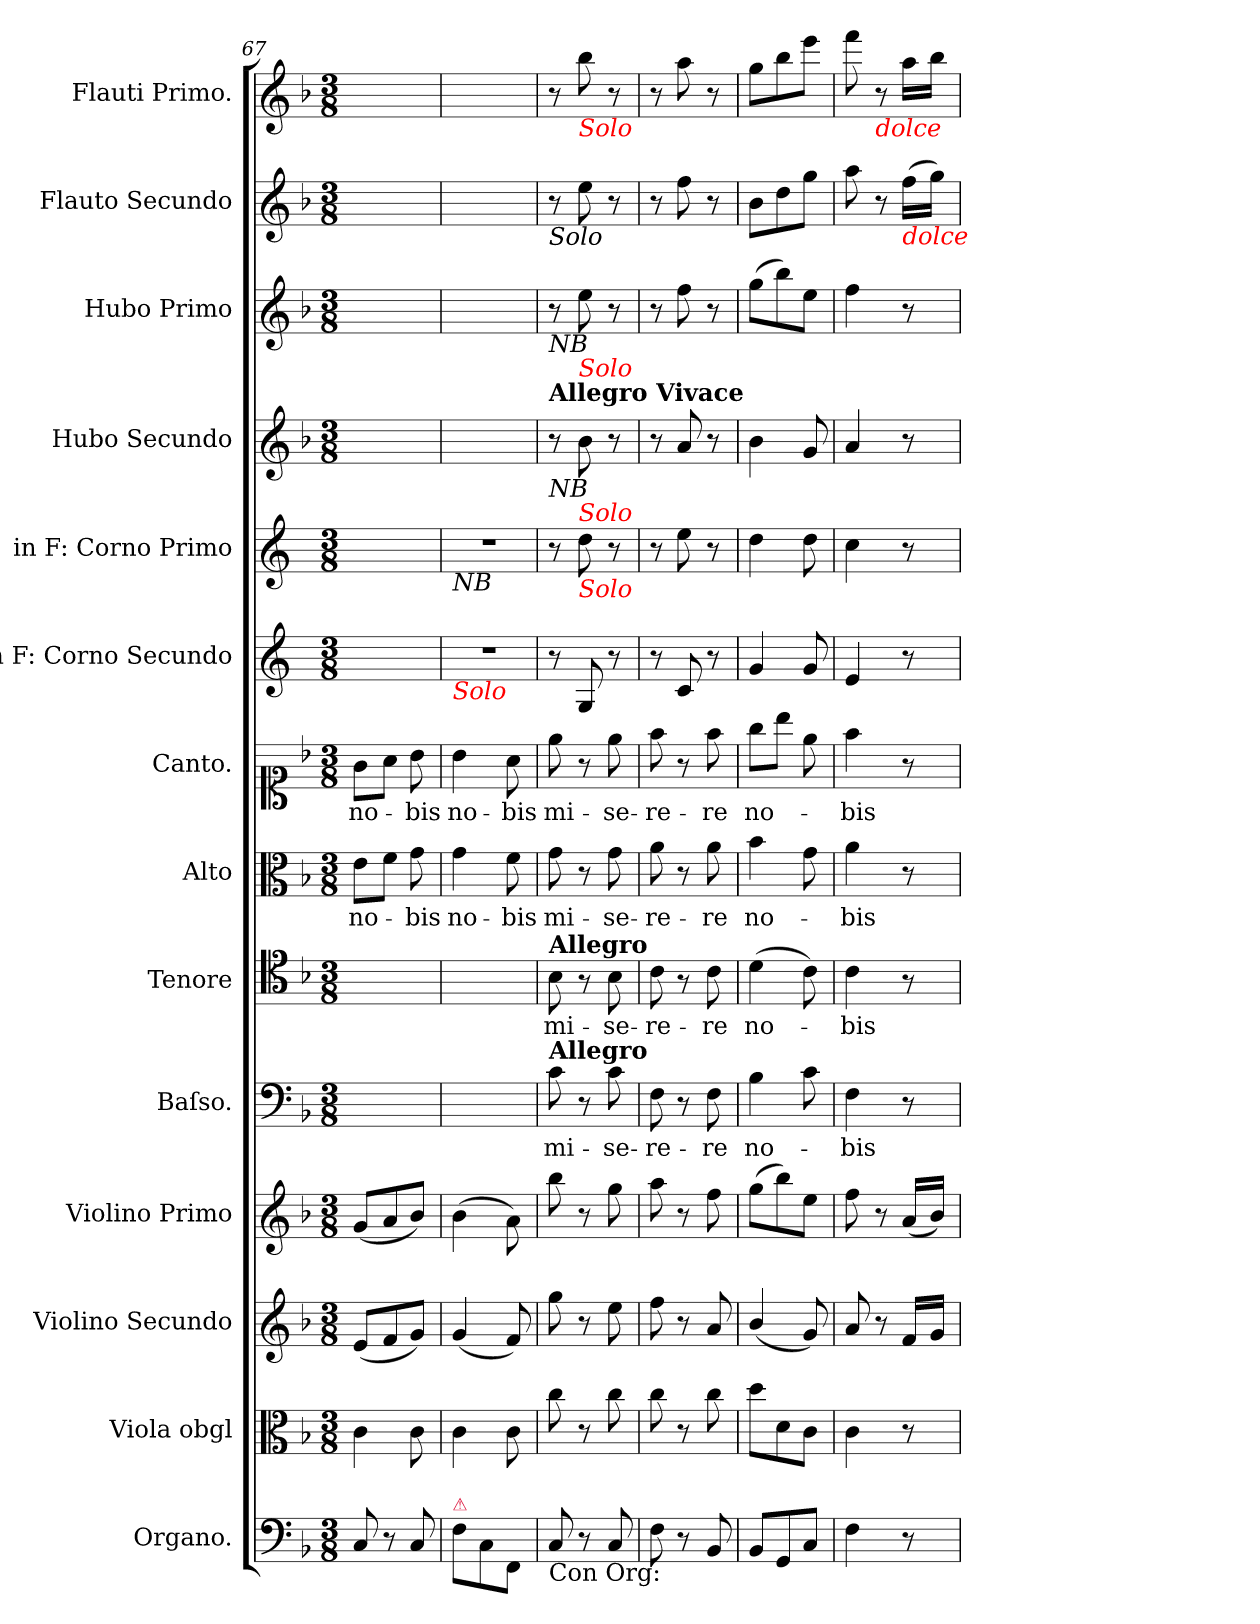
**kern	**dynam	**kern	**dynam	**kern	**dynam	**kern	**dynam	**kern	**text	**kern	**text	**kern	**text	**kern	**text	**kern	**kern	**kern	**kern	**kern	**kern	**dynam
*part14	*part14	*part13	*part13	*part12	*part12	*part11	*part11	*part10	*part10	*part9	*part9	*part8	*part8	*part7	*part7	*part6	*part5	*part4	*part3	*part2	*part1	*part1
*staff14	*staff14	*staff13	*staff13	*staff12	*staff12	*staff11	*staff11	*staff10	*staff10	*staff9	*staff9	*staff8	*staff8	*staff7	*staff7	*staff6	*staff5	*staff4	*staff3	*staff2	*staff1	*staff1
*I"Organo.	*	*I"Viola obgl	*	*I"Violino Secundo	*	*I"Violino Primo	*	*I"Baſso.	*	*I"Tenore	*	*I"Alto	*	*I"Canto.	*	*I"in F: Corno Secundo	*I"in F: Corno Primo	*I"Hubo Secundo	*I"Hubo Primo	*I"Flauto Secundo	*I"Flauti Primo.	*
*I'org	*	*I'vla obl	*	*	*	*I'vl I	*	*I'B	*	*I'T	*	*I'A	*	*	*	*	*I'cor I	*	*	*	*I'fl I	*
*clefF4	*	*clefC3	*	*clefG2	*	*clefG2	*	*clefF4	*	*clefC4	*	*clefC3	*	*clefC1	*	*clefG2	*clefG2	*clefG2	*clefG2	*clefG2	*clefG2	*
*	*	*	*	*	*	*	*	*	*	*	*	*	*	*	*	*ITrd4c7	*ITrd4c7	*	*	*	*	*
*k[b-]	*	*k[b-]	*	*k[b-]	*	*k[b-]	*	*k[b-]	*	*k[b-]	*	*k[b-]	*	*k[b-]	*	*k[b-]	*k[b-]	*k[b-]	*k[b-]	*k[b-]	*k[b-]	*
*F:	*	*F:	*	*F:	*	*F:	*	*F:	*	*F:	*	*F:	*	*F:	*	*F:	*F:	*F:	*F:	*F:	*F:	*
*M3/8	*	*M3/8	*	*M3/8	*	*M3/8	*	*M3/8	*	*M3/8	*	*M3/8	*	*M3/8	*	*M3/8	*M3/8	*M3/8	*M3/8	*M3/8	*M3/8	*
=67	=67	=67	=67	=67	=67	=67	=67	=67	=67	=67	=67	=67	=67	=67	=67	=67	=67	=67	=67	=67	=67	=67
8C/	.	4c\	.	(8e/L	.	(8g/L	.	4.ryy	.	4.ryy	.	8e\L	no-	8g\L	no-	4.ryy	4.ryy	4.ryy	4.ryy	4.ryy	4.ryy	.
8r	.	.	.	8f/	.	8a/	.	.	.	.	.	8f\J	.	8a\J	.	.	.	.	.	.	.	.
8C/	.	8c\	.	8g/J)	.	8b-/J)	.	.	.	.	.	8g\	-bis	8b-\	-bis	.	.	.	.	.	.	.
=68	=68	=68	=68	=68	=68	=68	=68	=68	=68	=68	=68	=68	=68	=68	=68	=68	=68	=68	=68	=68	=68	=68
!	!	!	!	!	!	!	!	!	!	!	!	!	!	!	!	!	!LO:TX:b:i:t=NB	!	!	!	!	!
!	!	!	!	!	!	!	!	!	!	!	!	!	!	!	!	!LO:TX:b:i:color=red:t=Solo	!	!	!	!	!	!
!LO:TX:a:color=crimson:t=⚠	!	!	!	!	!	!	!	!	!	!	!	!	!	!	!	!	!	!	!	!	!	!
!	!	!	!	!	!	!	!	!	!	!	!	!	!	!	!	!LO:N:vis=1	!LO:N:vis=1	!	!	!	!	!
8F\L	.	4c\	.	(4g/	.	(4b-\	.	4.ryy	.	4.ryy	.	4g\	no-	4b-\	no-	4.r	4.r	4.ryy	4.ryy	4.ryy	4.ryy	.
8C\	.	.	.	.	.	.	.	.	.	.	.	.	.	.	.	.	.	.	.	.	.	.
8FF/J	.	8c\	.	8f/)	.	8a\)	.	.	.	.	.	8f\	-bis	8a\	-bis	.	.	.	.	.	.	.
=69	=69	=69	=69	=69	=69	=69	=69	=69	=69	=69	=69	=69	=69	=69	=69	=69	=69	=69	=69	=69	=69	=69
!	!	!	!	!	!	!	!	!	!	!	!	!	!	!	!	!	!	!	!	!LO:TX:b:i:t=Solo	!	!
!	!	!	!	!	!	!	!	!	!	!	!	!	!	!	!	!	!	!	!LO:TX:b:i:t=NB	!	!	!
!	!	!	!	!	!	!	!	!	!	!	!	!	!	!	!	!	!	!LO:TX:b:i:t=NB	!	!	!	!
!	!	!	!	!	!	!	!	!	!	!	!	!	!	!	!	!	!	!LO:TX:a:B:t=Allegro Vivace	!	!	!	!
!	!	!	!	!	!	!	!	!	!	!LO:TX:a:B:t=Allegro	!	!	!	!	!	!	!	!	!	!	!	!
!	!	!	!	!	!	!	!	!LO:TX:a:B:t=Allegro	!	!	!	!	!	!	!	!	!	!	!	!	!	!
!LO:TX:b:t=Con Org&colon;	!	!	!	!	!	!	!	!	!	!	!	!	!	!	!	!	!	!	!	!	!	!
!	!LO:DY:b	!	!LO:DY:b	!	!LO:DY:b	!	!LO:DY:b	!	!	!	!	!	!	!	!	!	!	!	!	!	!	!
8C/	f&colon;	8cc\	fort	8gg\	forto	8bb-\	fort	8c\	mi-	8B-\	mi-	8g\	mi-	8ee\	mi-	8r	8r	8r	8r	8r	8r	.
!	!	!	!	!	!	!	!	!	!	!	!	!	!	!	!	!	!	!	!	!	!LO:TX:b:i:color=red:t=Solo	!
!	!	!	!	!	!	!	!	!	!	!	!	!	!	!	!	!	!	!	!LO:TX:b:i:color=red:t=Solo	!	!	!
!	!	!	!	!	!	!	!	!	!	!	!	!	!	!	!	!	!	!LO:TX:b:i:color=red:t=Solo	!	!	!	!
!	!	!	!	!	!	!	!	!	!	!	!	!	!	!	!	!	!LO:TX:b:i:color=red:t=Solo	!	!	!	!	!
8r	.	8r	.	8r	.	8r	.	8r	.	8r	.	8r	.	8r	.	8C/	8g\	8b-\	8ee\	8ee\	8bb-\	.
8C/	.	8cc\	.	8ee\	.	8gg\	.	8c\	-se-	8B-\	-se-	8g\	-se-	8ee\	-se-	8r	8r	8r	8r	8r	8r	.
=70	=70	=70	=70	=70	=70	=70	=70	=70	=70	=70	=70	=70	=70	=70	=70	=70	=70	=70	=70	=70	=70	=70
8F\	.	8cc\	.	8ff\	.	8aa\	.	8F\	-re-	8c\	-re-	8a\	-re-	8ff\	-re-	8r	8r	8r	8r	8r	8r	.
8r	.	8r	.	8r	.	8r	.	8r	.	8r	.	8r	.	8r	.	8F/	8a\	8a/	8ff\	8ff\	8aa\	.
8BB-/	.	8cc\	.	8a/	.	8ff\	.	8F\	-re	8c\	-re	8a\	-re	8ff\	-re	8r	8r	8r	8r	8r	8r	.
=71	=71	=71	=71	=71	=71	=71	=71	=71	=71	=71	=71	=71	=71	=71	=71	=71	=71	=71	=71	=71	=71	=71
!	!	!	!	!	!	!	!	!	!	!	!	!	!	!	!	!	!	!	!	!	!	!LO:DY:b
8BB-/L	.	8dd\L	.	(4b-/	.	(8gg\L	.	4B-\	no-	(4d\	no-	4b-\	no-	8gg\L	no-	4c/	4g\	4b-\	(8gg\L	8b-\L	8gg\L	for
8GG/	.	8d\	.	.	.	8bb-\)	.	.	.	.	.	.	.	8bb-\J	.	.	.	.	8bb-\)	8dd\	8bb-\	.
8C/J	.	8c\J	.	8g/)	.	8ee\J	.	8c\	.	8c\)	.	8g\	.	8ee\	.	8c/	8g\	8g/	8ee\J	8gg\J	8eee\J	.
=72	=72	=72	=72	=72	=72	=72	=72	=72	=72	=72	=72	=72	=72	=72	=72	=72	=72	=72	=72	=72	=72	=72
4F\	.	4c\	.	8a/	.	8ff\	.	4F\	-bis	4c\	-bis	4a\	-bis	4ff\	-bis	4A/	4f\	4a/	4ff\	8aa\	8fff\	.
!	!	!	!	!	!	!	!	!	!	!	!	!	!	!	!	!	!	!	!	!	!LO:TX:b:i:color=red:t=dolce	!
.	.	.	.	8r	.	8r	.	.	.	.	.	.	.	.	.	.	.	.	.	8r	8r	.
!	!	!	!	!	!	!	!	!	!	!	!	!	!	!	!	!	!	!	!	!LO:TX:b:i:color=red:t=dolce	!	!
!	!	!	!	!	!LO:DY:b	!	!LO:DY:b	!	!	!	!	!	!	!	!	!	!	!	!	!	!	!
8r	.	8r	.	16f/LL	pia	(16a/LL	pia	8r	.	8r	.	8r	.	8r	.	8r	8r	8r	8r	(16ff\LL	16aa\LL	.
.	.	.	.	16g/JJ	.	16b-/JJ)	.	.	.	.	.	.	.	.	.	.	.	.	.	16gg\JJ)	16bb-\JJ	.
=	=	=	=	=	=	=	=	=	=	=	=	=	=	=	=	=	=	=	=	=	=	=
*-	*-	*-	*-	*-	*-	*-	*-	*-	*-	*-	*-	*-	*-	*-	*-	*-	*-	*-	*-	*-	*-	*-
